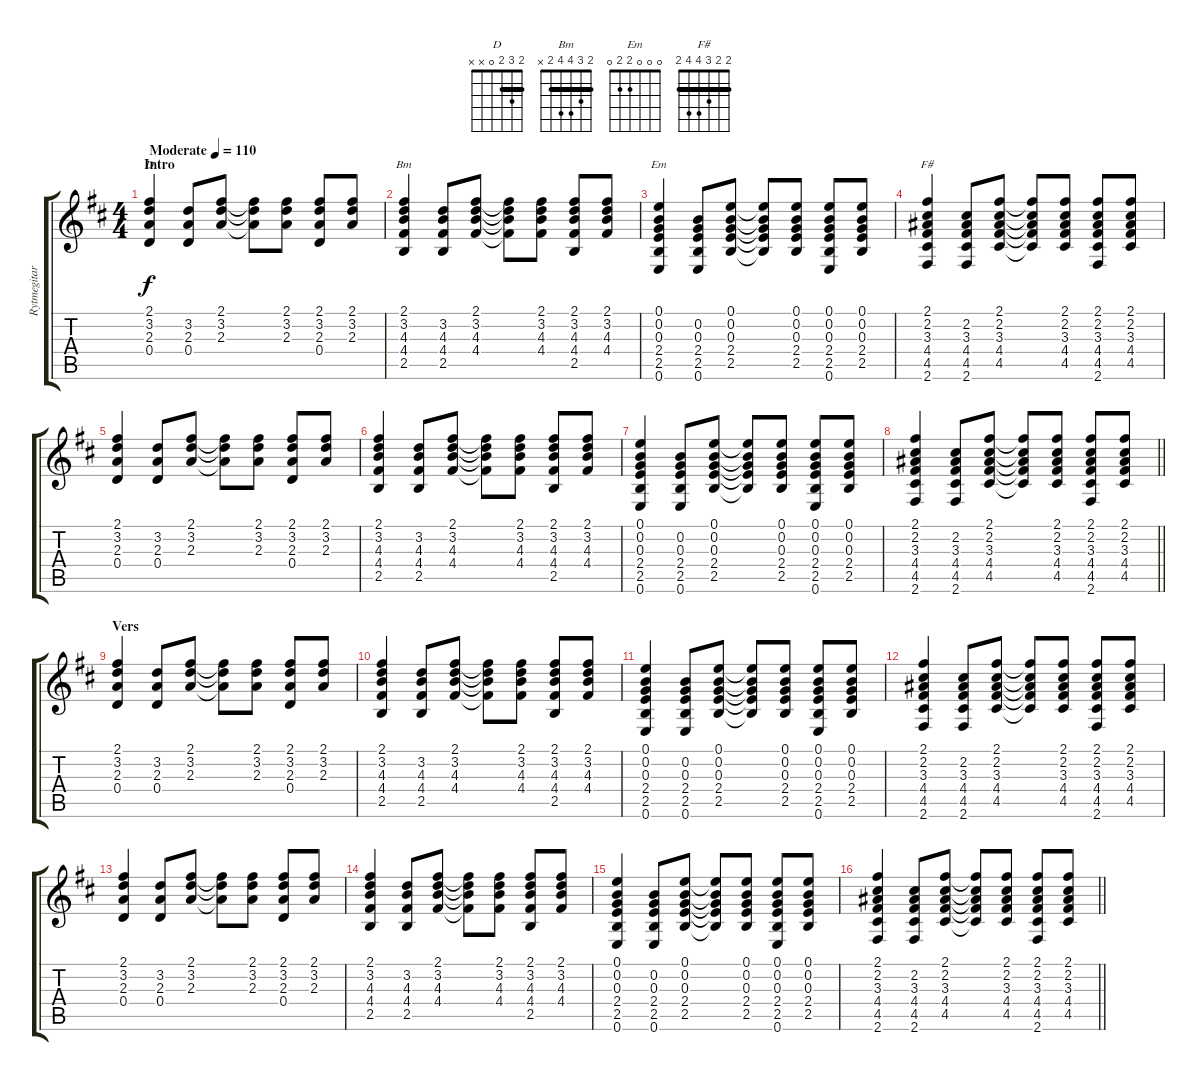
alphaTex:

\track ("Rytmegitar" "Rytmegitar") {instrument overdrivenguitar}
\staff {score tabs}
\tuning (E4 B3 G3 D3 A2 E2) {hide}
\chord ("D" 2 3 2 0 x x) {barre 2}
\chord ("Bm" 2 3 4 4 2 x) {barre 2}
\chord ("Em" 0 0 0 2 2 0)
\chord ("F#" 2 2 3 4 4 2) {barre 2}
\ts (4 4)
\section ("" "Intro")
\tempo (110 "Moderate")
\clef g2
\ks d
(2.1 3.2 2.3 0.4).4{ch "D" dy f instrument overdrivenguitar} (3.2 2.3 0.4).8 (2.1 3.2 2.3).8 (2.1{t} 3.2{t} 2.3{t}).8 (2.1 3.2 2.3).8 (2.1 3.2 2.3 0.4).8 (2.1 3.2 2.3).8 |
(2.1 3.2 4.3 4.4 2.5).4{ch "Bm"} (3.2 4.3 4.4 2.5).8 (2.1 3.2 4.3 4.4).8 (2.1{t} 3.2{t} 4.3{t} 4.4{t}).8 (2.1 3.2 4.3 4.4).8 (2.1 3.2 4.3 4.4 2.5).8 (2.1 3.2 4.3 4.4).8 |
(0.1 0.2 0.3 2.4 2.5 0.6).4{ch "Em"} (0.2 0.3 2.4 2.5 0.6).8 (0.1 0.2 0.3 2.4 2.5).8 (0.1{t} 0.2{t} 0.3{t} 2.4{t} 2.5{t}).8 (0.1 0.2 0.3 2.4 2.5).8 (0.1 0.2 0.3 2.4 2.5 0.6).8 (0.1 0.2 0.3 2.4 2.5).8 |
(2.1 2.2 3.3 4.4 4.5 2.6).4{ch "F#"} (2.2 3.3 4.4 4.5 2.6).8 (2.1 2.2 3.3 4.4 4.5).8 (2.1{t} 2.2{t} 3.3{t} 4.4{t} 4.5{t}).8 (2.1 2.2 3.3 4.4 4.5).8 (2.1 2.2 3.3 4.4 4.5 2.6).8 (2.1 2.2 3.3 4.4 4.5).8 |
(2.1 3.2 2.3 0.4).4 (3.2 2.3 0.4).8 (2.1 3.2 2.3).8 (2.1{t} 3.2{t} 2.3{t}).8 (2.1 3.2 2.3).8 (2.1 3.2 2.3 0.4).8 (2.1 3.2 2.3).8 |
(2.1 3.2 4.3 4.4 2.5).4 (3.2 4.3 4.4 2.5).8 (2.1 3.2 4.3 4.4).8 (2.1{t} 3.2{t} 4.3{t} 4.4{t}).8 (2.1 3.2 4.3 4.4).8 (2.1 3.2 4.3 4.4 2.5).8 (2.1 3.2 4.3 4.4).8 |
(0.1 0.2 0.3 2.4 2.5 0.6).4 (0.2 0.3 2.4 2.5 0.6).8 (0.1 0.2 0.3 2.4 2.5).8 (0.1{t} 0.2{t} 0.3{t} 2.4{t} 2.5{t}).8 (0.1 0.2 0.3 2.4 2.5).8 (0.1 0.2 0.3 2.4 2.5 0.6).8 (0.1 0.2 0.3 2.4 2.5).8 |
\barLineRight lightlight
(2.1 2.2 3.3 4.4 4.5 2.6).4 (2.2 3.3 4.4 4.5 2.6).8 (2.1 2.2 3.3 4.4 4.5).8 (2.1{t} 2.2{t} 3.3{t} 4.4{t} 4.5{t}).8 (2.1 2.2 3.3 4.4 4.5).8 (2.1 2.2 3.3 4.4 4.5 2.6).8 (2.1 2.2 3.3 4.4 4.5).8 |
\section ("" "Vers")
(2.1 3.2 2.3 0.4).4 (3.2 2.3 0.4).8 (2.1 3.2 2.3).8 (2.1{t} 3.2{t} 2.3{t}).8 (2.1 3.2 2.3).8 (2.1 3.2 2.3 0.4).8 (2.1 3.2 2.3).8 |
(2.1 3.2 4.3 4.4 2.5).4 (3.2 4.3 4.4 2.5).8 (2.1 3.2 4.3 4.4).8 (2.1{t} 3.2{t} 4.3{t} 4.4{t}).8 (2.1 3.2 4.3 4.4).8 (2.1 3.2 4.3 4.4 2.5).8 (2.1 3.2 4.3 4.4).8 |
(0.1 0.2 0.3 2.4 2.5 0.6).4 (0.2 0.3 2.4 2.5 0.6).8 (0.1 0.2 0.3 2.4 2.5).8 (0.1{t} 0.2{t} 0.3{t} 2.4{t} 2.5{t}).8 (0.1 0.2 0.3 2.4 2.5).8 (0.1 0.2 0.3 2.4 2.5 0.6).8 (0.1 0.2 0.3 2.4 2.5).8 |
(2.1 2.2 3.3 4.4 4.5 2.6).4 (2.2 3.3 4.4 4.5 2.6).8 (2.1 2.2 3.3 4.4 4.5).8 (2.1{t} 2.2{t} 3.3{t} 4.4{t} 4.5{t}).8 (2.1 2.2 3.3 4.4 4.5).8 (2.1 2.2 3.3 4.4 4.5 2.6).8 (2.1 2.2 3.3 4.4 4.5).8 |
(2.1 3.2 2.3 0.4).4 (3.2 2.3 0.4).8 (2.1 3.2 2.3).8 (2.1{t} 3.2{t} 2.3{t}).8 (2.1 3.2 2.3).8 (2.1 3.2 2.3 0.4).8 (2.1 3.2 2.3).8 |
(2.1 3.2 4.3 4.4 2.5).4 (3.2 4.3 4.4 2.5).8 (2.1 3.2 4.3 4.4).8 (2.1{t} 3.2{t} 4.3{t} 4.4{t}).8 (2.1 3.2 4.3 4.4).8 (2.1 3.2 4.3 4.4 2.5).8 (2.1 3.2 4.3 4.4).8 |
(0.1 0.2 0.3 2.4 2.5 0.6).4 (0.2 0.3 2.4 2.5 0.6).8 (0.1 0.2 0.3 2.4 2.5).8 (0.1{t} 0.2{t} 0.3{t} 2.4{t} 2.5{t}).8 (0.1 0.2 0.3 2.4 2.5).8 (0.1 0.2 0.3 2.4 2.5 0.6).8 (0.1 0.2 0.3 2.4 2.5).8 |
\barLineRight lightlight
(2.1 2.2 3.3 4.4 4.5 2.6).4 (2.2 3.3 4.4 4.5 2.6).8 (2.1 2.2 3.3 4.4 4.5).8 (2.1{t} 2.2{t} 3.3{t} 4.4{t} 4.5{t}).8 (2.1 2.2 3.3 4.4 4.5).8 (2.1 2.2 3.3 4.4 4.5 2.6).8 (2.1 2.2 3.3 4.4 4.5).8
